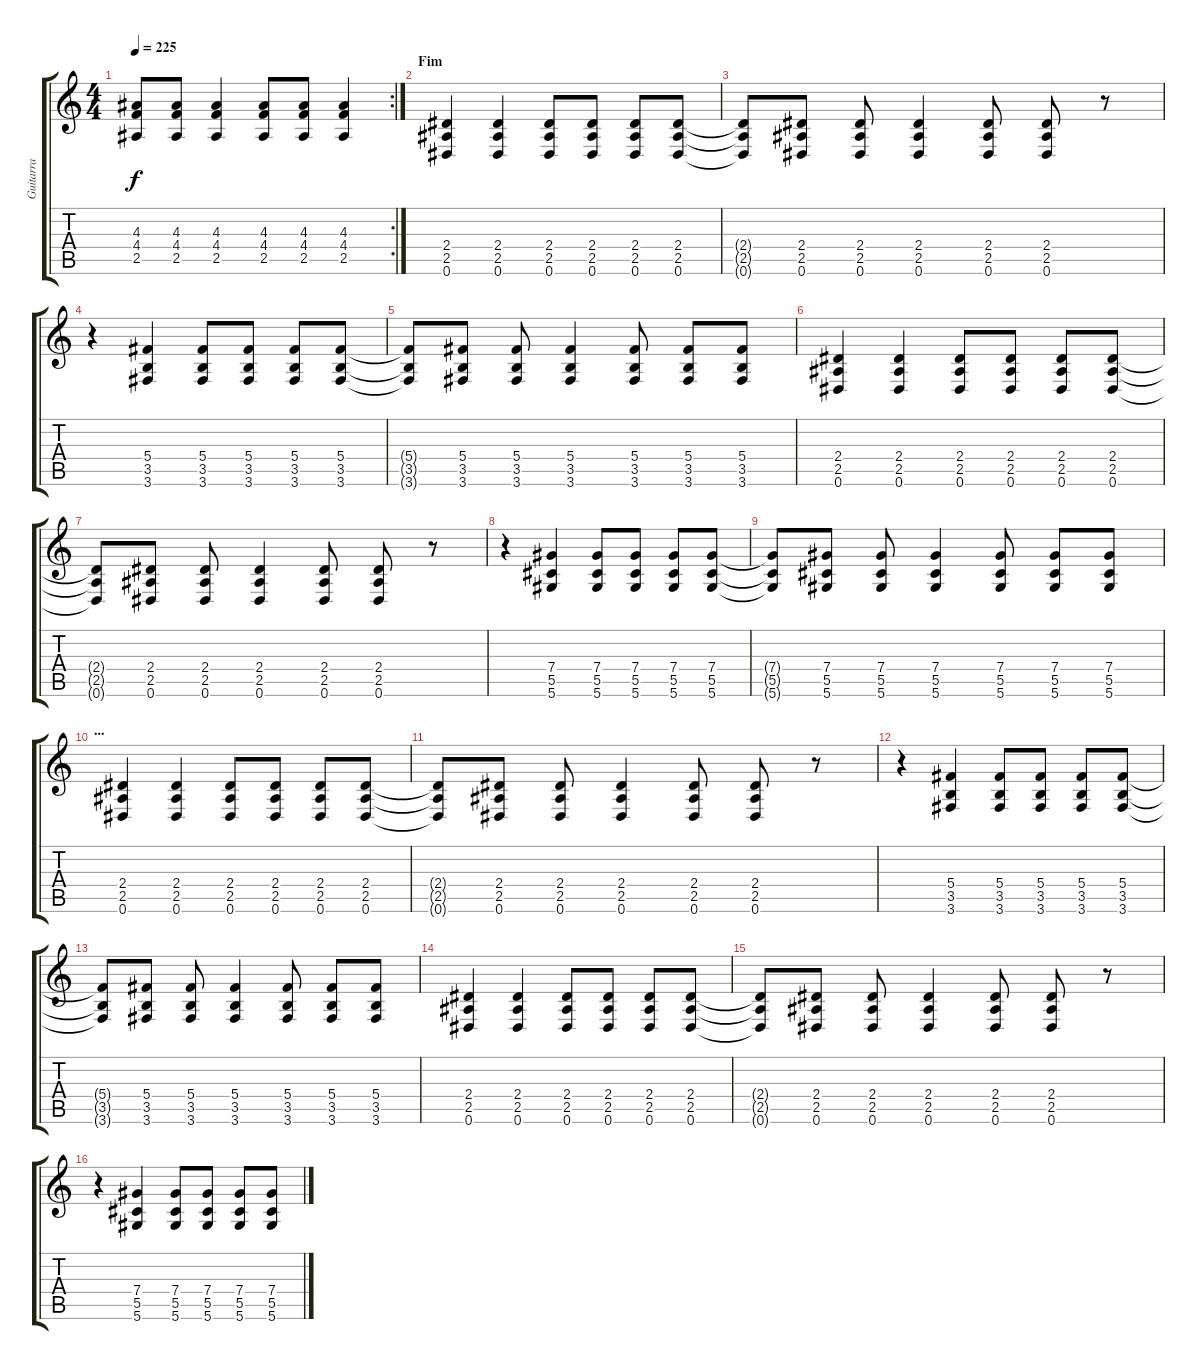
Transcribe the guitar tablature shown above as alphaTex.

\track ("Guitarra" "Guitarra") {instrument distortionguitar}
\staff {score tabs}
\tuning (Eb4 Bb3 Gb3 Db3 Ab2 Eb2) {hide}
\rc 2
\ts (4 4)
\tempo 225
\clef g2
\ks c
(4.3{t} 4.4{t} 2.5{t}).8{dy f} (4.3 4.4 2.5).8 (4.3 4.4 2.5).4 (4.3 4.4 2.5).8 (4.3 4.4 2.5).8 (4.3 4.4 2.5).4 |
\section ("" "Fim")
(2.4 2.5 0.6).4 (2.4 2.5 0.6).4 (2.4 2.5 0.6).8 (2.4 2.5 0.6).8 (2.4 2.5 0.6).8 (2.4 2.5 0.6).8 |
(2.4{t} 2.5{t} 0.6{t}).8 (2.4 2.5 0.6).8 (2.4 2.5 0.6).8 (2.4 2.5 0.6).4 (2.4 2.5 0.6).8 (2.4 2.5 0.6).8 r.8 |
r.4 (5.4 3.5 3.6).4 (5.4 3.5 3.6).8 (5.4 3.5 3.6).8 (5.4 3.5 3.6).8 (5.4 3.5 3.6).8 |
(5.4{t} 3.5{t} 3.6{t}).8 (5.4 3.5 3.6).8 (5.4 3.5 3.6).8 (5.4 3.5 3.6).4 (5.4 3.5 3.6).8 (5.4 3.5 3.6).8 (5.4 3.5 3.6).8 |
(2.4 2.5 0.6).4 (2.4 2.5 0.6).4 (2.4 2.5 0.6).8 (2.4 2.5 0.6).8 (2.4 2.5 0.6).8 (2.4 2.5 0.6).8 |
(2.4{t} 2.5{t} 0.6{t}).8 (2.4 2.5 0.6).8 (2.4 2.5 0.6).8 (2.4 2.5 0.6).4 (2.4 2.5 0.6).8 (2.4 2.5 0.6).8 r.8 |
r.4 (7.4 5.5 5.6).4 (7.4 5.5 5.6).8 (7.4 5.5 5.6).8 (7.4 5.5 5.6).8 (7.4 5.5 5.6).8 |
(7.4{t} 5.5{t} 5.6{t}).8 (7.4 5.5 5.6).8 (7.4 5.5 5.6).8 (7.4 5.5 5.6).4 (7.4 5.5 5.6).8 (7.4 5.5 5.6).8 (7.4 5.5 5.6).8 |
\section ("" "...")
(2.4 2.5 0.6).4 (2.4 2.5 0.6).4 (2.4 2.5 0.6).8 (2.4 2.5 0.6).8 (2.4 2.5 0.6).8 (2.4 2.5 0.6).8 |
(2.4{t} 2.5{t} 0.6{t}).8 (2.4 2.5 0.6).8 (2.4 2.5 0.6).8 (2.4 2.5 0.6).4 (2.4 2.5 0.6).8 (2.4 2.5 0.6).8 r.8 |
r.4 (5.4 3.5 3.6).4 (5.4 3.5 3.6).8 (5.4 3.5 3.6).8 (5.4 3.5 3.6).8 (5.4 3.5 3.6).8 |
(5.4{t} 3.5{t} 3.6{t}).8 (5.4 3.5 3.6).8 (5.4 3.5 3.6).8 (5.4 3.5 3.6).4 (5.4 3.5 3.6).8 (5.4 3.5 3.6).8 (5.4 3.5 3.6).8 |
(2.4 2.5 0.6).4 (2.4 2.5 0.6).4 (2.4 2.5 0.6).8 (2.4 2.5 0.6).8 (2.4 2.5 0.6).8 (2.4 2.5 0.6).8 |
(2.4{t} 2.5{t} 0.6{t}).8 (2.4 2.5 0.6).8 (2.4 2.5 0.6).8 (2.4 2.5 0.6).4 (2.4 2.5 0.6).8 (2.4 2.5 0.6).8 r.8 |
r.4 (7.4 5.5 5.6).4 (7.4 5.5 5.6).8 (7.4 5.5 5.6).8 (7.4 5.5 5.6).8 (7.4 5.5 5.6).8
